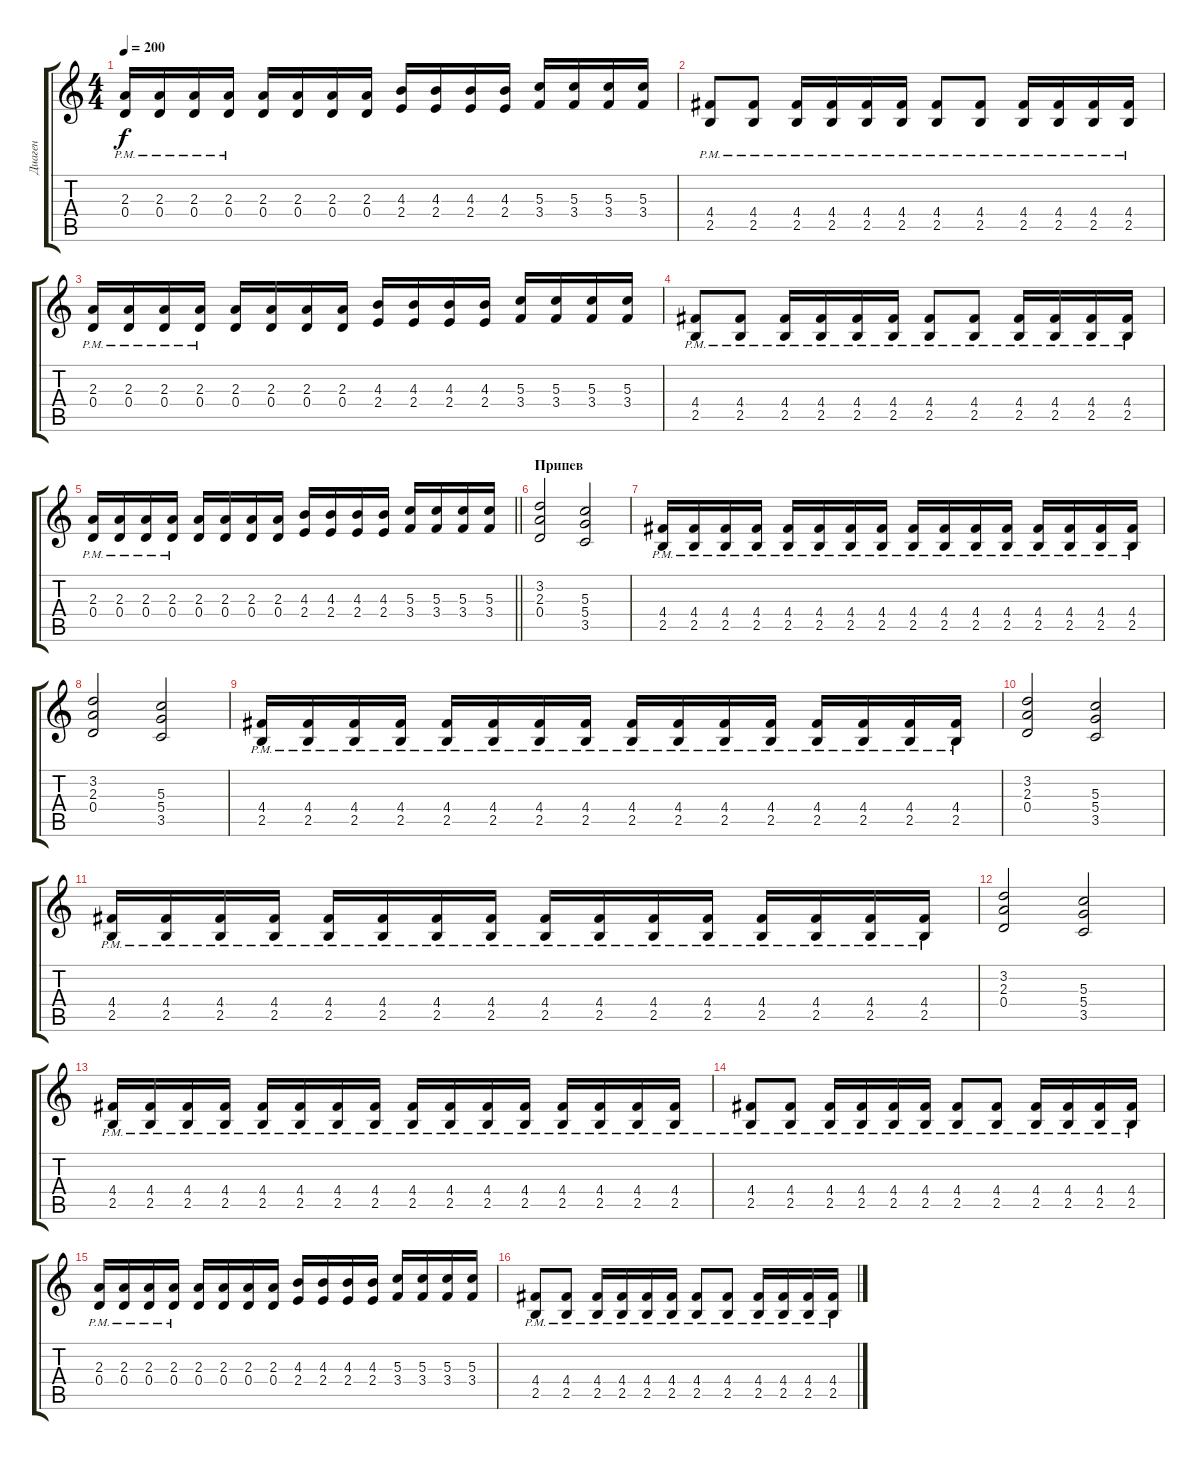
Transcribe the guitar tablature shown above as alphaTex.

\track ("Диаген" "Диаген") {instrument distortionguitar}
\staff {score tabs}
\tuning (E4 B3 G3 D3 A2 E2) {hide}
\ts (4 4)
\tempo 200
\clef g2
\ks c
(2.3{pm} 0.4{pm}).16{dy f} (2.3{pm} 0.4{pm}).16 (2.3{pm} 0.4{pm}).16 (2.3{pm} 0.4{pm}).16 (2.3 0.4).16 (2.3 0.4).16 (2.3 0.4).16 (2.3 0.4).16 (4.3 2.4).16 (4.3 2.4).16 (4.3 2.4).16 (4.3 2.4).16 (5.3 3.4).16 (5.3 3.4).16 (5.3 3.4).16 (5.3 3.4).16 |
(4.4{pm} 2.5{pm}).8 (4.4{pm} 2.5{pm}).8 (4.4{pm} 2.5{pm}).16 (4.4{pm} 2.5{pm}).16 (4.4{pm} 2.5{pm}).16 (4.4{pm} 2.5{pm}).16 (4.4{pm} 2.5{pm}).8 (4.4{pm} 2.5{pm}).8 (4.4{pm} 2.5{pm}).16 (4.4{pm} 2.5{pm}).16 (4.4{pm} 2.5{pm}).16 (4.4{pm} 2.5{pm}).16 |
(2.3{pm} 0.4{pm}).16 (2.3{pm} 0.4{pm}).16 (2.3{pm} 0.4{pm}).16 (2.3{pm} 0.4{pm}).16 (2.3 0.4).16 (2.3 0.4).16 (2.3 0.4).16 (2.3 0.4).16 (4.3 2.4).16 (4.3 2.4).16 (4.3 2.4).16 (4.3 2.4).16 (5.3 3.4).16 (5.3 3.4).16 (5.3 3.4).16 (5.3 3.4).16 |
(4.4{pm} 2.5{pm}).8 (4.4{pm} 2.5{pm}).8 (4.4{pm} 2.5{pm}).16 (4.4{pm} 2.5{pm}).16 (4.4{pm} 2.5{pm}).16 (4.4{pm} 2.5{pm}).16 (4.4{pm} 2.5{pm}).8 (4.4{pm} 2.5{pm}).8 (4.4{pm} 2.5{pm}).16 (4.4{pm} 2.5{pm}).16 (4.4{pm} 2.5{pm}).16 (4.4{pm} 2.5{pm}).16 |
\barLineRight lightlight
(2.3{pm} 0.4{pm}).16 (2.3{pm} 0.4{pm}).16 (2.3{pm} 0.4{pm}).16 (2.3{pm} 0.4{pm}).16 (2.3 0.4).16 (2.3 0.4).16 (2.3 0.4).16 (2.3 0.4).16 (4.3 2.4).16 (4.3 2.4).16 (4.3 2.4).16 (4.3 2.4).16 (5.3 3.4).16 (5.3 3.4).16 (5.3 3.4).16 (5.3 3.4).16 |
\section ("" "Припев")
(3.2 2.3 0.4).2 (5.3 5.4 3.5).2 |
(4.4{pm} 2.5{pm}).16 (4.4{pm} 2.5{pm}).16 (4.4{pm} 2.5{pm}).16 (4.4{pm} 2.5{pm}).16 (4.4{pm} 2.5{pm}).16 (4.4{pm} 2.5{pm}).16 (4.4{pm} 2.5{pm}).16 (4.4{pm} 2.5{pm}).16 (4.4{pm} 2.5{pm}).16 (4.4{pm} 2.5{pm}).16 (4.4{pm} 2.5{pm}).16 (4.4{pm} 2.5{pm}).16 (4.4{pm} 2.5{pm}).16 (4.4{pm} 2.5{pm}).16 (4.4{pm} 2.5{pm}).16 (4.4{pm} 2.5{pm}).16 |
(3.2 2.3 0.4).2 (5.3 5.4 3.5).2 |
(4.4{pm} 2.5{pm}).16 (4.4{pm} 2.5{pm}).16 (4.4{pm} 2.5{pm}).16 (4.4{pm} 2.5{pm}).16 (4.4{pm} 2.5{pm}).16 (4.4{pm} 2.5{pm}).16 (4.4{pm} 2.5{pm}).16 (4.4{pm} 2.5{pm}).16 (4.4{pm} 2.5{pm}).16 (4.4{pm} 2.5{pm}).16 (4.4{pm} 2.5{pm}).16 (4.4{pm} 2.5{pm}).16 (4.4{pm} 2.5{pm}).16 (4.4{pm} 2.5{pm}).16 (4.4{pm} 2.5{pm}).16 (4.4{pm} 2.5{pm}).16 |
(3.2 2.3 0.4).2 (5.3 5.4 3.5).2 |
(4.4{pm} 2.5{pm}).16 (4.4{pm} 2.5{pm}).16 (4.4{pm} 2.5{pm}).16 (4.4{pm} 2.5{pm}).16 (4.4{pm} 2.5{pm}).16 (4.4{pm} 2.5{pm}).16 (4.4{pm} 2.5{pm}).16 (4.4{pm} 2.5{pm}).16 (4.4{pm} 2.5{pm}).16 (4.4{pm} 2.5{pm}).16 (4.4{pm} 2.5{pm}).16 (4.4{pm} 2.5{pm}).16 (4.4{pm} 2.5{pm}).16 (4.4{pm} 2.5{pm}).16 (4.4{pm} 2.5{pm}).16 (4.4{pm} 2.5{pm}).16 |
(3.2 2.3 0.4).2 (5.3 5.4 3.5).2 |
(4.4{pm} 2.5{pm}).16 (4.4{pm} 2.5{pm}).16 (4.4{pm} 2.5{pm}).16 (4.4{pm} 2.5{pm}).16 (4.4{pm} 2.5{pm}).16 (4.4{pm} 2.5{pm}).16 (4.4{pm} 2.5{pm}).16 (4.4{pm} 2.5{pm}).16 (4.4{pm} 2.5{pm}).16 (4.4{pm} 2.5{pm}).16 (4.4{pm} 2.5{pm}).16 (4.4{pm} 2.5{pm}).16 (4.4{pm} 2.5{pm}).16 (4.4{pm} 2.5{pm}).16 (4.4{pm} 2.5{pm}).16 (4.4{pm} 2.5{pm}).16 |
(4.4{pm} 2.5{pm}).8 (4.4{pm} 2.5{pm}).8 (4.4{pm} 2.5{pm}).16 (4.4{pm} 2.5{pm}).16 (4.4{pm} 2.5{pm}).16 (4.4{pm} 2.5{pm}).16 (4.4{pm} 2.5{pm}).8 (4.4{pm} 2.5{pm}).8 (4.4{pm} 2.5{pm}).16 (4.4{pm} 2.5{pm}).16 (4.4{pm} 2.5{pm}).16 (4.4{pm} 2.5{pm}).16 |
(2.3{pm} 0.4{pm}).16 (2.3{pm} 0.4{pm}).16 (2.3{pm} 0.4{pm}).16 (2.3{pm} 0.4{pm}).16 (2.3 0.4).16 (2.3 0.4).16 (2.3 0.4).16 (2.3 0.4).16 (4.3 2.4).16 (4.3 2.4).16 (4.3 2.4).16 (4.3 2.4).16 (5.3 3.4).16 (5.3 3.4).16 (5.3 3.4).16 (5.3 3.4).16 |
(4.4{pm} 2.5{pm}).8 (4.4{pm} 2.5{pm}).8 (4.4{pm} 2.5{pm}).16 (4.4{pm} 2.5{pm}).16 (4.4{pm} 2.5{pm}).16 (4.4{pm} 2.5{pm}).16 (4.4{pm} 2.5{pm}).8 (4.4{pm} 2.5{pm}).8 (4.4{pm} 2.5{pm}).16 (4.4{pm} 2.5{pm}).16 (4.4{pm} 2.5{pm}).16 (4.4{pm} 2.5{pm}).16
